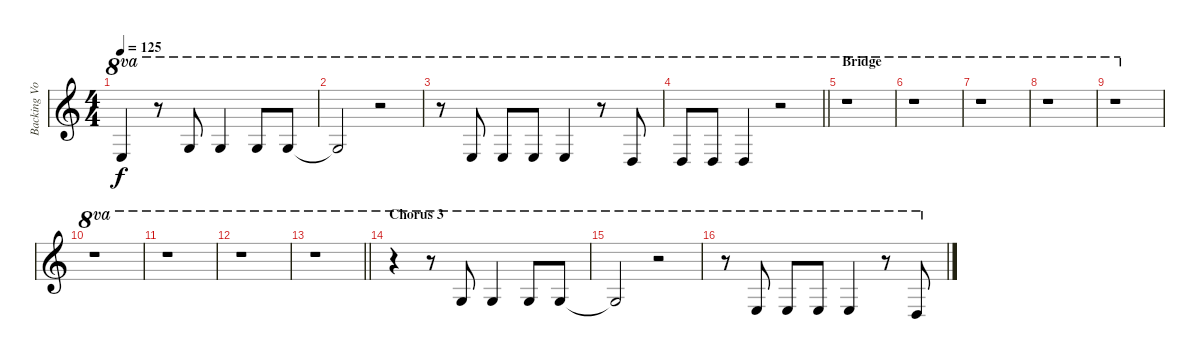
\track ("Backing Vocals" "Backing Vo") {instrument pad3polysynth}
\staff {score}
\tuning (E4 B3 G3 D3 A2 E2) {hide}
\ts (4 4)
\tempo 125
\clef g2
\ks c
9.3{t}.4{ot 8va dy f} r.8{ot 8va} 8.2.8{ot 8va} 8.2.4{ot 8va} 8.2.8{ot 8va} 8.2.8{ot 8va} |
8.2{t}.2{ot 8va} r.2{ot 8va} |
r.8{ot 8va} 5.2.8{ot 8va} 5.2.8{ot 8va} 5.2.8{ot 8va} 5.2.4{ot 8va} r.8{ot 8va} 3.2.8{ot 8va} |
\barLineRight lightlight
3.2.8{ot 8va} 3.2.8{ot 8va} 3.2.4{ot 8va} r.2{ot 8va} |
\section ("" "Bridge")
r.1{ot 8va} |
r.1{ot 8va} |
r.1{ot 8va} |
r.1{ot 8va} |
r.1{ot 8va} |
r.1{ot 8va} |
r.1{ot 8va} |
r.1{ot 8va} |
\barLineRight lightlight
r.1{ot 8va} |
\section ("" "Chorus 3")
r.4{ot 8va} r.8{ot 8va} 8.2.8{ot 8va} 8.2.4{ot 8va} 8.2.8{ot 8va} 8.2.8{ot 8va} |
8.2{t}.2{ot 8va} r.2{ot 8va} |
r.8{ot 8va} 5.2.8{ot 8va} 5.2.8{ot 8va} 5.2.8{ot 8va} 5.2.4{ot 8va} r.8{ot 8va} 3.2.8{ot 8va}
